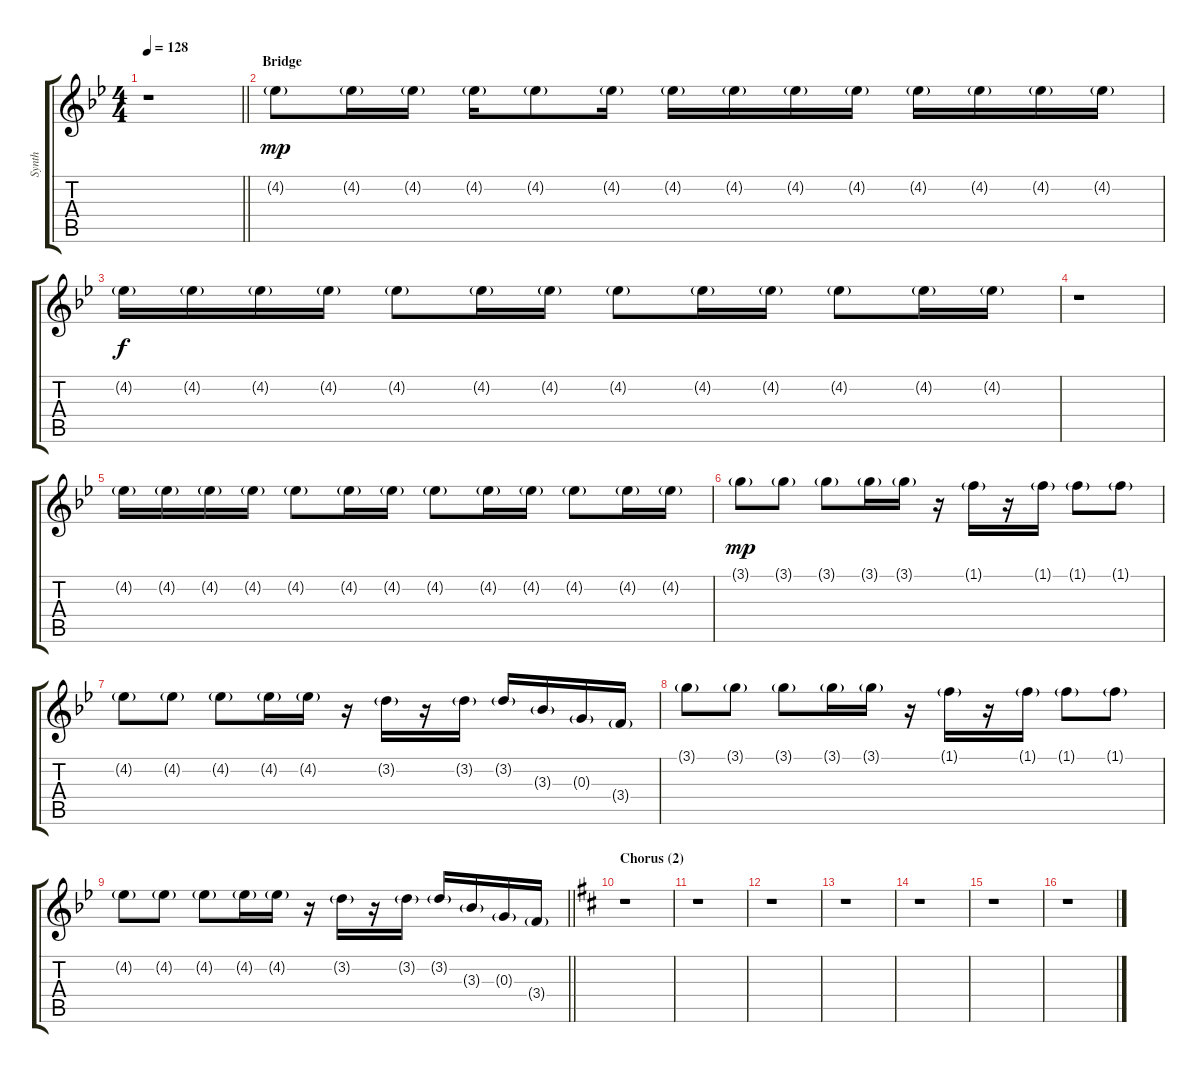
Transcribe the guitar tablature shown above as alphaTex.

\track ("Synth" "Synth") {instrument synthbass1}
\staff {score tabs}
\tuning (E4 B3 G3 D3 A2 E2) {hide}
\ts (4 4)
\tempo 128
\clef g2
\barLineRight lightlight
\ks gminor
r.1{dy mp} |
\section ("" "Bridge")
4.2{g}.8 4.2{g}.16 4.2{g}.16 4.2{g}.16 4.2{g}.8 4.2{g}.16 4.2{g}.16 4.2{g}.16 4.2{g}.16 4.2{g}.16 4.2{g}.16 4.2{g}.16 4.2{g}.16 4.2{g}.16 |
4.2{g}.16{dy f} 4.2{g}.16 4.2{g}.16 4.2{g}.16 4.2{g}.8 4.2{g}.16 4.2{g}.16 4.2{g}.8 4.2{g}.16 4.2{g}.16 4.2{g}.8 4.2{g}.16 4.2{g}.16 |
r.1 |
4.2{g}.16 4.2{g}.16 4.2{g}.16 4.2{g}.16 4.2{g}.8 4.2{g}.16 4.2{g}.16 4.2{g}.8 4.2{g}.16 4.2{g}.16 4.2{g}.8 4.2{g}.16 4.2{g}.16 |
3.1{g}.8{dy mp} 3.1{g}.8 3.1{g}.8 3.1{g}.16 3.1{g}.16 r.16 1.1{g}.16 r.16 1.1{g}.16 1.1{g}.8 1.1{g}.8 |
4.2{g}.8 4.2{g}.8 4.2{g}.8 4.2{g}.16 4.2{g}.16 r.16 3.2{g}.16 r.16 3.2{g}.16 3.2{g}.16 3.3{g}.16 0.3{g}.16 3.4{g}.16 |
3.1{g}.8 3.1{g}.8 3.1{g}.8 3.1{g}.16 3.1{g}.16 r.16 1.1{g}.16 r.16 1.1{g}.16 1.1{g}.8 1.1{g}.8 |
\barLineRight lightlight
4.2{g}.8 4.2{g}.8 4.2{g}.8 4.2{g}.16 4.2{g}.16 r.16 3.2{g}.16 r.16 3.2{g}.16 3.2{g}.16 3.3{g}.16 0.3{g}.16 3.4{g}.16 |
\section ("" "Chorus (2)")
\ks d
r.1 |
r.1 |
r.1 |
r.1 |
r.1 |
r.1 |
r.1
